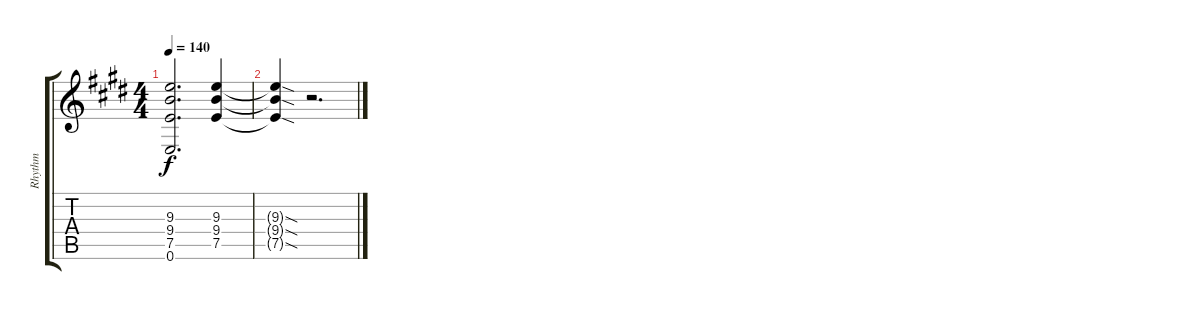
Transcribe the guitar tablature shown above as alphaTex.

\track ("Rhythm" "Rhythm") {instrument overdrivenguitar}
\staff {score tabs}
\tuning (E4 B3 G3 D3 A2 E2) {hide}
\ts (4 4)
\tempo 140
\clef g2
\ks e
(9.3{t} 9.4{t} 7.5{t} 0.6{t}).2{d dy f} (9.3 9.4 7.5).4 |
(9.3{sod t} 9.4{sod t} 7.5{sod t}).4 r.2{d}
